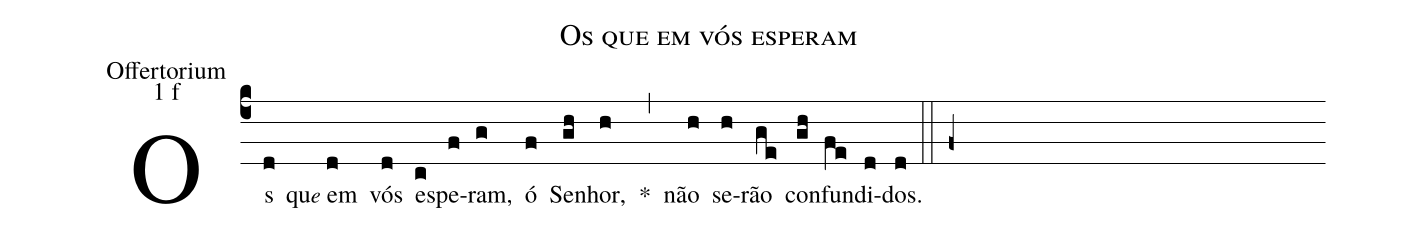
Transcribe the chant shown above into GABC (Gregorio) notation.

name: Os que em vós esperam;
office-part: Offertorium;
mode: 1;
mode-differentia: f;
%%
(c4)

Os(d) qu<e>e</e> em(d) vós(d) es(c)pe(f)ram,(g) ó(f) Se(gh)nhor,(h) *(,) não(h) se(h)rão(ge) con(gh)fun(fe)di(d)dos.(d)

(::)

(f+)
